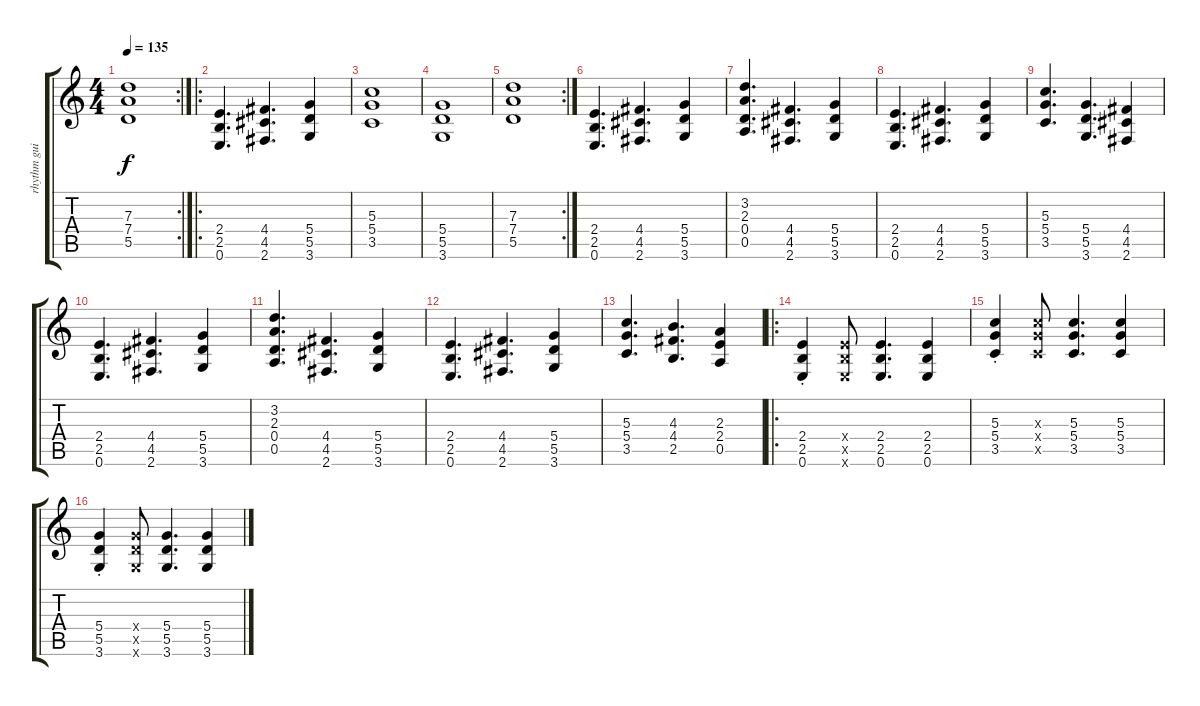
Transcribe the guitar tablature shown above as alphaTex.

\track ("rhythm guitar" "rhythm gui") {instrument distortionguitar}
\staff {score tabs}
\tuning (E4 B3 G3 D3 A2 E2) {hide}
\rc 2
\ts (4 4)
\tempo 135
\clef g2
\ks c
(7.3 7.4 5.5).1{dy f} |
\ro
(2.4 2.5 0.6).4{d} (4.4 4.5 2.6).4{d} (5.4 5.5 3.6).4 |
(5.3 5.4 3.5).1 |
(5.4 5.5 3.6).1 |
\rc 2
(7.3 7.4 5.5).1 |
(2.4 2.5 0.6).4{d} (4.4 4.5 2.6).4{d} (5.4 5.5 3.6).4 |
(3.2 2.3 0.4 0.5).4{d} (4.4 4.5 2.6).4{d} (5.4 5.5 3.6).4 |
(2.4 2.5 0.6).4{d} (4.4 4.5 2.6).4{d} (5.4 5.5 3.6).4 |
(5.3 5.4 3.5).4{d} (5.4 5.5 3.6).4{d} (4.4 4.5 2.6).4 |
(2.4 2.5 0.6).4{d} (4.4 4.5 2.6).4{d} (5.4 5.5 3.6).4 |
(3.2 2.3 0.4 0.5).4{d} (4.4 4.5 2.6).4{d} (5.4 5.5 3.6).4 |
(2.4 2.5 0.6).4{d} (4.4 4.5 2.6).4{d} (5.4 5.5 3.6).4 |
(5.3 5.4 3.5).4{d} (4.3 4.4 2.5).4{d} (2.3 2.4 0.5).4 |
\ro
(2.4{st} 2.5{st} 0.6{st}).4 (2.4{x} 2.5{x} 0.6{x}).8 (2.4 2.5 0.6).4{d} (2.4 2.5 0.6).4 |
(5.3{st} 5.4{st} 3.5{st}).4 (5.3{x} 5.4{x} 3.5{x}).8 (5.3 5.4 3.5).4{d} (5.3 5.4 3.5).4 |
(5.4{st} 5.5{st} 3.6{st}).4 (5.4{x} 5.5{x} 3.6{x}).8 (5.4 5.5 3.6).4{d} (5.4 5.5 3.6).4
